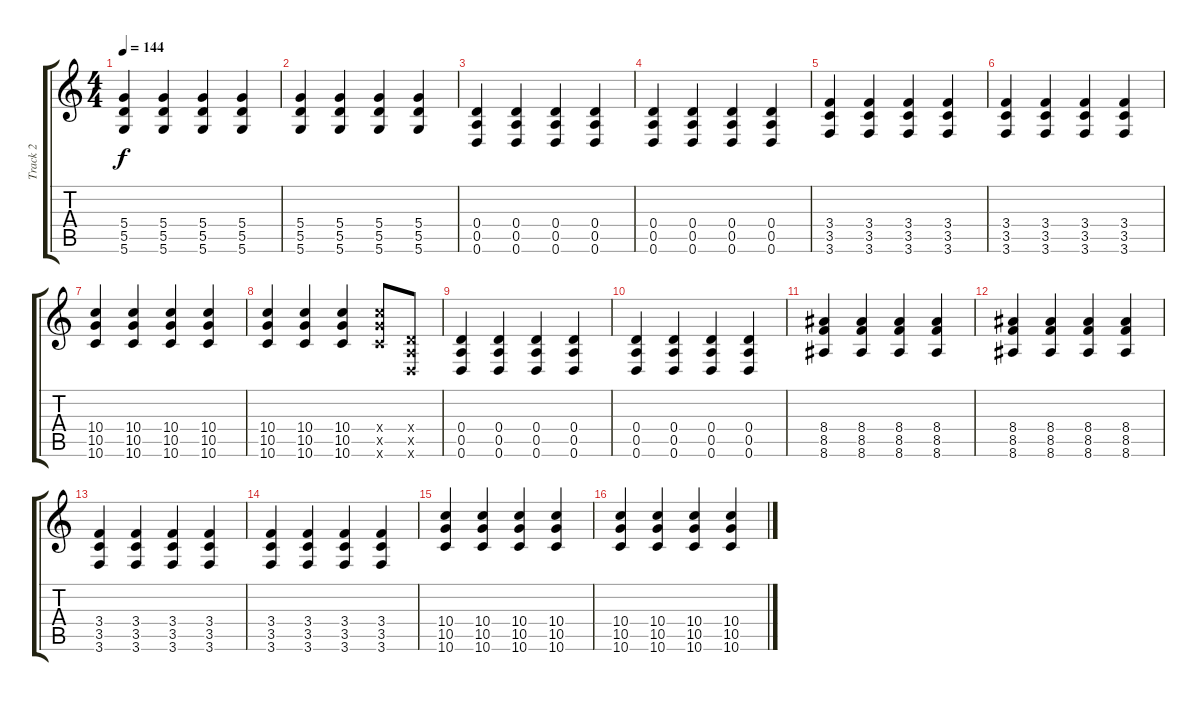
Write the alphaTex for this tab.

\track ("Track 2" "Track 2") {instrument electricguitarclean}
\staff {score tabs}
\tuning (E4 B3 G3 D3 A2 D2) {hide}
\ts (4 4)
\tempo 144
\clef g2
\ks c
(5.4 5.5 5.6).4{dy f instrument distortionguitar} (5.4 5.5 5.6).4 (5.4 5.5 5.6).4 (5.4 5.5 5.6).4 |
(5.4 5.5 5.6).4 (5.4 5.5 5.6).4 (5.4 5.5 5.6).4 (5.4 5.5 5.6).4 |
(0.4 0.5 0.6).4 (0.4 0.5 0.6).4 (0.4 0.5 0.6).4 (0.4 0.5 0.6).4 |
(0.4 0.5 0.6).4 (0.4 0.5 0.6).4 (0.4 0.5 0.6).4 (0.4 0.5 0.6).4 |
(3.4 3.5 3.6).4 (3.4 3.5 3.6).4 (3.4 3.5 3.6).4 (3.4 3.5 3.6).4 |
(3.4 3.5 3.6).4 (3.4 3.5 3.6).4 (3.4 3.5 3.6).4 (3.4 3.5 3.6).4 |
(10.4 10.5 10.6).4 (10.4 10.5 10.6).4 (10.4 10.5 10.6).4 (10.4 10.5 10.6).4 |
(10.4 10.5 10.6).4 (10.4 10.5 10.6).4 (10.4 10.5 10.6).4 (10.4{x} 10.5{x} 10.6{x}).8 (0.4{x} 0.5{x} 0.6{x}).8 |
(0.4 0.5 0.6).4 (0.4 0.5 0.6).4 (0.4 0.5 0.6).4 (0.4 0.5 0.6).4 |
(0.4 0.5 0.6).4 (0.4 0.5 0.6).4 (0.4 0.5 0.6).4 (0.4 0.5 0.6).4 |
(8.4 8.5 8.6).4 (8.4 8.5 8.6).4 (8.4 8.5 8.6).4 (8.4 8.5 8.6).4 |
(8.4 8.5 8.6).4 (8.4 8.5 8.6).4 (8.4 8.5 8.6).4 (8.4 8.5 8.6).4 |
(3.4 3.5 3.6).4 (3.4 3.5 3.6).4 (3.4 3.5 3.6).4 (3.4 3.5 3.6).4 |
(3.4 3.5 3.6).4 (3.4 3.5 3.6).4 (3.4 3.5 3.6).4 (3.4 3.5 3.6).4 |
(10.4 10.5 10.6).4 (10.4 10.5 10.6).4 (10.4 10.5 10.6).4 (10.4 10.5 10.6).4 |
(10.4 10.5 10.6).4 (10.4 10.5 10.6).4 (10.4 10.5 10.6).4 (10.4 10.5 10.6).4
